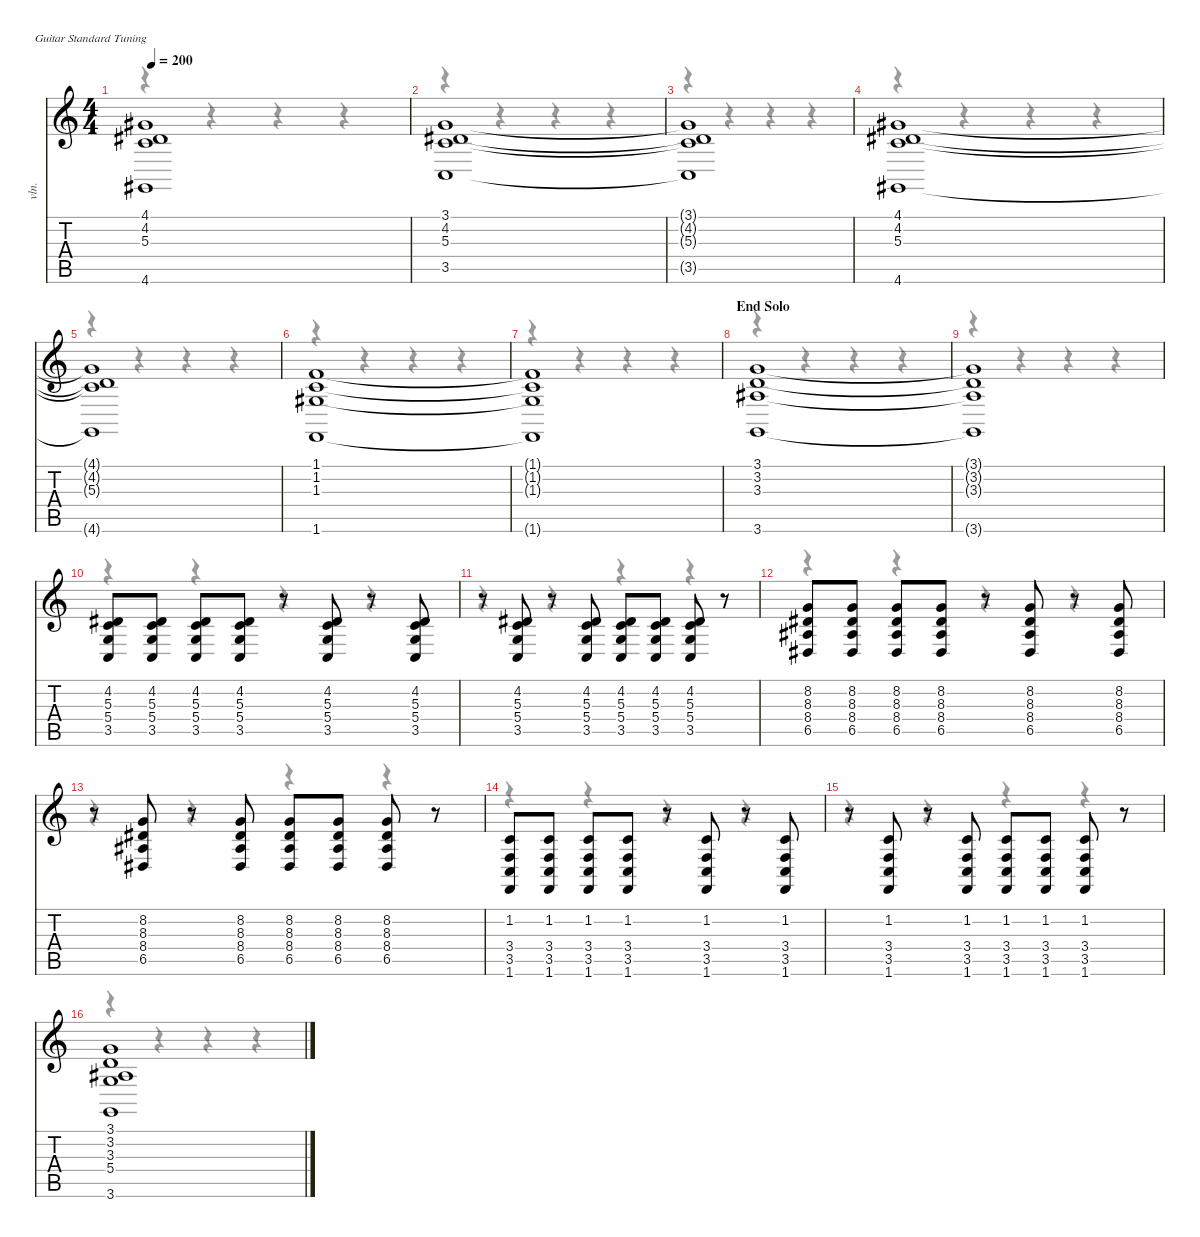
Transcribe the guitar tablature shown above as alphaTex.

\defaultSystemsLayout 4
\hideDynamics
\bracketExtendMode nobrackets
\otherSystemsTrackNameOrientation horizontal
\track ("Vadim Pruzhanov (Ensemble)" "vln.") {instrument stringensemble1}
\staff {score tabs}
\tuning (E4 B3 G3 D3 A2 E2)
\voice
\ts (4 4)
\tempo 200
\clef g2
\ks c
(4.1{t acc #} 4.2{t acc #} 5.3{t} 4.6{t acc #}).1{dy f beam Up} |
(3.1 4.2{acc #} 5.3 3.5).1{beam Up} |
(3.1{t} 4.2{t acc #} 5.3{t} 3.5{t}).1{beam Up} |
(4.1{acc #} 4.2{acc #} 5.3 4.6{acc #}).1{beam Up} |
(4.1{t acc #} 4.2{t acc #} 5.3{t} 4.6{t acc #}).1{beam Up} |
(1.1 1.2 1.3{acc #} 1.6).1{beam Up} |
(1.1{t} 1.2{t} 1.3{t acc #} 1.6{t}).1{beam Up} |
\section ("" "End Solo")
(3.1 3.2 3.3{acc #} 3.6).1{beam Up} |
(3.1{t} 3.2{t} 3.3{t acc #} 3.6{t}).1{beam Up} |
(4.2{acc #} 5.3 5.4 3.5).8{beam Up} (4.2{acc #} 5.3 5.4 3.5).8{beam Up} (4.2{acc #} 5.3 5.4 3.5).8{beam Up} (4.2{acc #} 5.3 5.4 3.5).8{beam Up} r.8{beam Up} (4.2{acc #} 5.3 5.4 3.5).8{beam Up} r.8{beam Up} (4.2{acc #} 5.3 5.4 3.5).8{beam Up} |
r.8{beam Up} (4.2{acc #} 5.3 5.4 3.5).8{beam Up} r.8{beam Up} (4.2{acc #} 5.3 5.4 3.5).8{beam Up} (4.2{acc #} 5.3 5.4 3.5).8{beam Up} (4.2{acc #} 5.3 5.4 3.5).8{beam Up} (4.2{acc #} 5.3 5.4 3.5).8{beam Up} r.8{beam Up} |
(8.2 8.3{acc #} 8.4{acc #} 6.5{acc #}).8{beam Up} (8.2 8.3{acc #} 8.4{acc #} 6.5{acc #}).8{beam Up} (8.2 8.3{acc #} 8.4{acc #} 6.5{acc #}).8{beam Up} (8.2 8.3{acc #} 8.4{acc #} 6.5{acc #}).8{beam Up} r.8{beam Up} (8.2 8.3{acc #} 8.4{acc #} 6.5{acc #}).8{beam Up} r.8{beam Up} (8.2 8.3{acc #} 8.4{acc #} 6.5{acc #}).8{beam Up} |
r.8{beam Up} (8.2 8.3{acc #} 8.4{acc #} 6.5{acc #}).8{beam Up} r.8{beam Up} (8.2 8.3{acc #} 8.4{acc #} 6.5{acc #}).8{beam Up} (8.2 8.3{acc #} 8.4{acc #} 6.5{acc #}).8{beam Up} (8.2 8.3{acc #} 8.4{acc #} 6.5{acc #}).8{beam Up} (8.2 8.3{acc #} 8.4{acc #} 6.5{acc #}).8{beam Up} r.8{beam Up} |
(1.2 3.4 3.5 1.6).8{beam Up} (1.2 3.4 3.5 1.6).8{beam Up} (1.2 3.4 3.5 1.6).8{beam Up} (1.2 3.4 3.5 1.6).8{beam Up} r.8{beam Up} (1.2 3.4 3.5 1.6).8{beam Up} r.8{beam Up} (1.2 3.4 3.5 1.6).8{beam Up} |
r.8{beam Up} (1.2 3.4 3.5 1.6).8{beam Up} r.8{beam Up} (1.2 3.4 3.5 1.6).8{beam Up} (1.2 3.4 3.5 1.6).8{beam Up} (1.2 3.4 3.5 1.6).8{beam Up} (1.2 3.4 3.5 1.6).8{beam Up} r.8{beam Up} |
(3.1 3.2 3.3{acc #} 5.4 3.6).1{beam Up}
\voice
\clef g2
\ottava regular
\simile none
\ks c
r.4{dy mf beam Down} r.4{beam Down} r.4{beam Down} r.4{beam Down} |
r.4{beam Down} r.4{beam Down} r.4{beam Down} r.4{beam Down} |
r.4{beam Down} r.4{beam Down} r.4{beam Down} r.4{beam Down} |
r.4{beam Down} r.4{beam Down} r.4{beam Down} r.4{beam Down} |
r.4{beam Down} r.4{beam Down} r.4{beam Down} r.4{beam Down} |
r.4{beam Down} r.4{beam Down} r.4{beam Down} r.4{beam Down} |
r.4{beam Down} r.4{beam Down} r.4{beam Down} r.4{beam Down} |
r.4{beam Down} r.4{beam Down} r.4{beam Down} r.4{beam Down} |
r.4{beam Down} r.4{beam Down} r.4{beam Down} r.4{beam Down} |
r.4{beam Down} r.4{beam Down} r.4{beam Down} r.4{beam Down} |
r.4{beam Down} r.4{beam Down} r.4{beam Down} r.4{beam Down} |
r.4{beam Down} r.4{beam Down} r.4{beam Down} r.4{beam Down} |
r.4{beam Down} r.4{beam Down} r.4{beam Down} r.4{beam Down} |
r.4{beam Down} r.4{beam Down} r.4{beam Down} r.4{beam Down} |
r.4{beam Down} r.4{beam Down} r.4{beam Down} r.4{beam Down} |
r.4{beam Down} r.4{beam Down} r.4{beam Down} r.4{beam Down}
